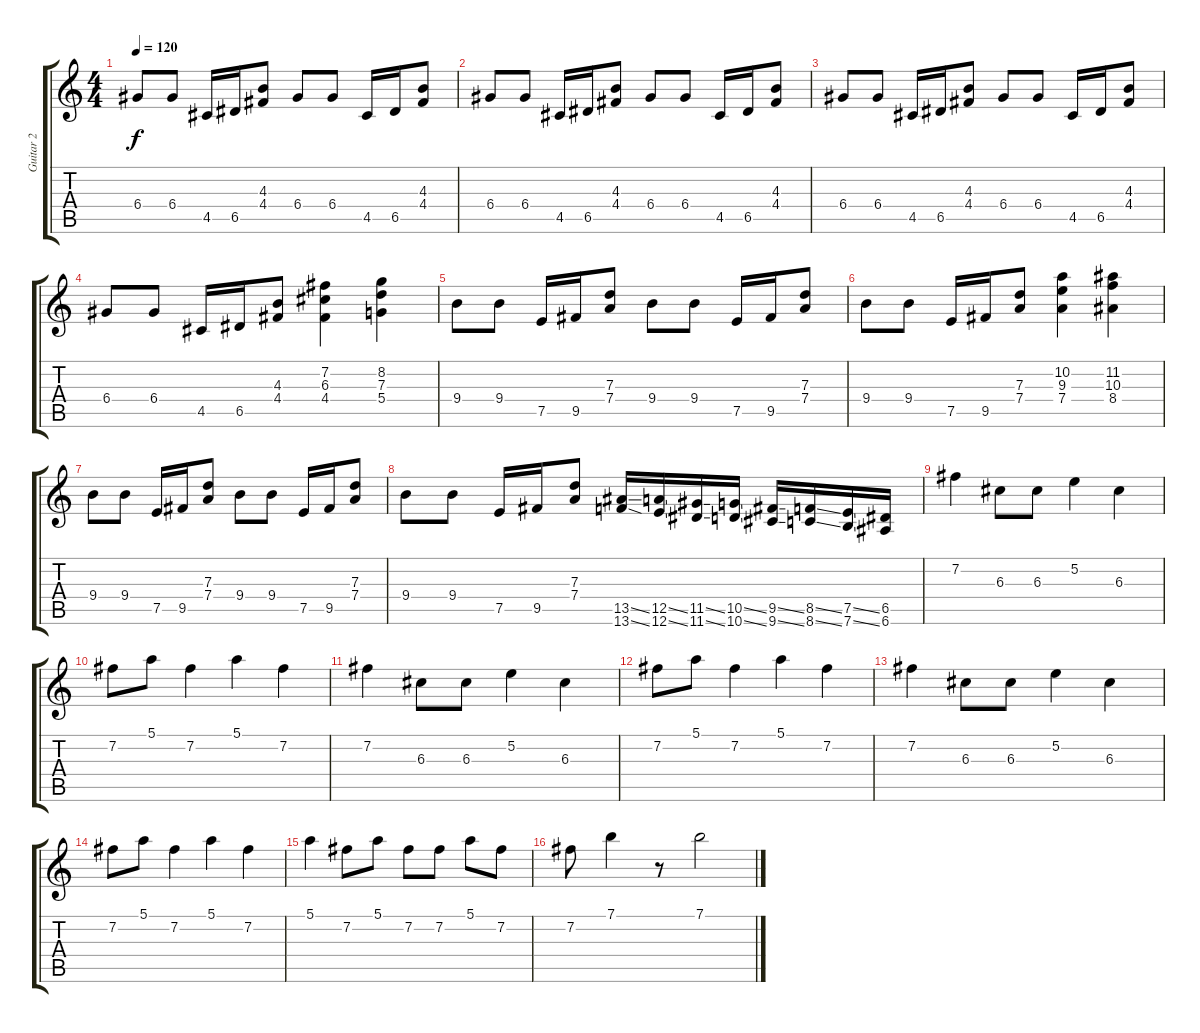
\track ("Guitar 2" "Guitar 2") {instrument distortionguitar}
\staff {score tabs}
\tuning (E4 B3 G3 D3 A2 E2) {hide}
\ts (4 4)
\tempo 120
\clef g2
\ks c
6.4.8{dy f} 6.4.8 4.5.16 6.5.16 (4.3 4.4).8 6.4.8 6.4.8 4.5.16 6.5.16 (4.3 4.4).8 |
6.4.8 6.4.8 4.5.16 6.5.16 (4.3 4.4).8 6.4.8 6.4.8 4.5.16 6.5.16 (4.3 4.4).8 |
6.4.8 6.4.8 4.5.16 6.5.16 (4.3 4.4).8 6.4.8 6.4.8 4.5.16 6.5.16 (4.3 4.4).8 |
6.4.8 6.4.8 4.5.16 6.5.16 (4.3 4.4).8 (7.2 6.3 4.4).4 (8.2 7.3 5.4).4 |
9.4.8 9.4.8 7.5.16 9.5.16 (7.3 7.4).8 9.4.8 9.4.8 7.5.16 9.5.16 (7.3 7.4).8 |
9.4.8 9.4.8 7.5.16 9.5.16 (7.3 7.4).8 (10.2 9.3 7.4).4 (11.2 10.3 8.4).4 |
9.4.8 9.4.8 7.5.16 9.5.16 (7.3 7.4).8 9.4.8 9.4.8 7.5.16 9.5.16 (7.3 7.4).8 |
9.4.8 9.4.8 7.5.16 9.5.16 (7.3 7.4).8 (13.5{ss} 13.6{ss}).16{instrument guitarfretnoise} (12.5{ss} 12.6{ss}).16 (11.5{ss} 11.6{ss}).16 (10.5{ss} 10.6{ss}).16 (9.5{ss} 9.6{ss}).16 (8.5{ss} 8.6{ss}).16 (7.5{ss} 7.6{ss}).16 (6.5 6.6).16 |
7.2.4{instrument distortionguitar} 6.3.8 6.3.8 5.2.4 6.3.4 |
7.2.8 5.1.8 7.2.4 5.1.4 7.2.4 |
7.2.4 6.3.8 6.3.8 5.2.4 6.3.4 |
7.2.8 5.1.8 7.2.4 5.1.4 7.2.4 |
7.2.4 6.3.8 6.3.8 5.2.4 6.3.4 |
7.2.8 5.1.8 7.2.4 5.1.4 7.2.4 |
5.1.4 7.2.8 5.1.8 7.2.8 7.2.8 5.1.8 7.2.8 |
7.2.8 7.1.4 r.8 7.1.2
